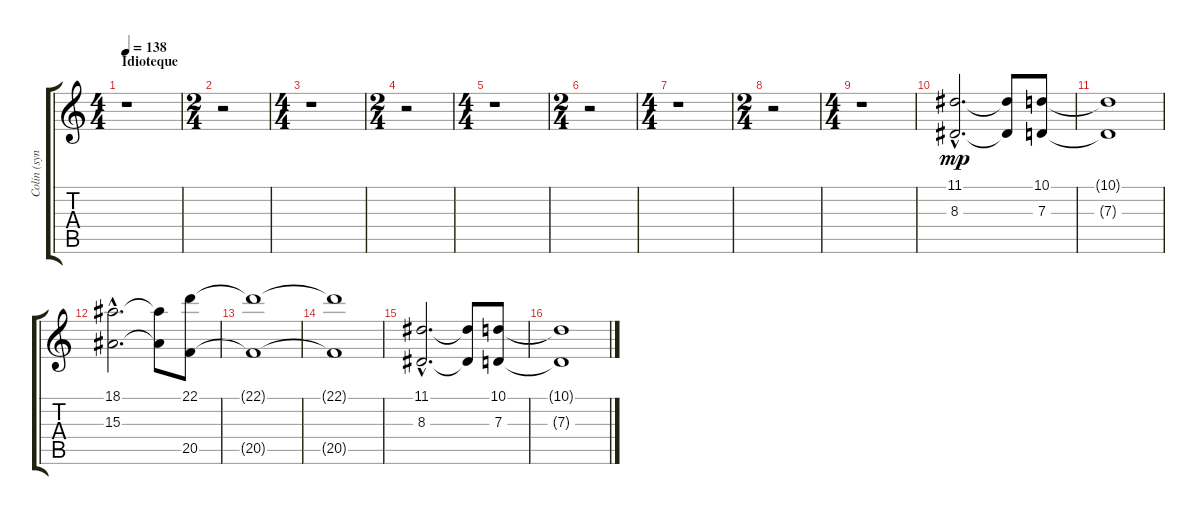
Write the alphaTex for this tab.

\track ("Colin (synth)" "Colin (syn") {instrument pad2warm}
\staff {score tabs}
\tuning (E4 B3 G3 D3 A2 E2) {hide}
\ts (4 4)
\section ("" "Idioteque")
\tempo 138
\clef g2
\ks c
r.1{dy mp instrument pad2warm} |
\ts (2 4)
r.2 |
\ts (4 4)
r.1 |
\ts (2 4)
r.2 |
\ts (4 4)
r.1 |
\ts (2 4)
r.2 |
\ts (4 4)
r.1 |
\ts (2 4)
r.2 |
\ts (4 4)
r.1 |
(11.1{hac} 8.3{hac}).2{d} (11.1{t} 8.3{t}).8 (10.1 7.3).8 |
(10.1{t} 7.3{t}).1 |
(18.1{hac} 15.3{hac}).2{d} (18.1{t} 15.3{t}).8 (22.1 20.5).8 |
(22.1{t} 20.5{t}).1 |
(22.1{t} 20.5{t}).1 |
(11.1{hac} 8.3{hac}).2{d} (11.1{t} 8.3{t}).8 (10.1 7.3).8 |
(10.1{t} 7.3{t}).1
